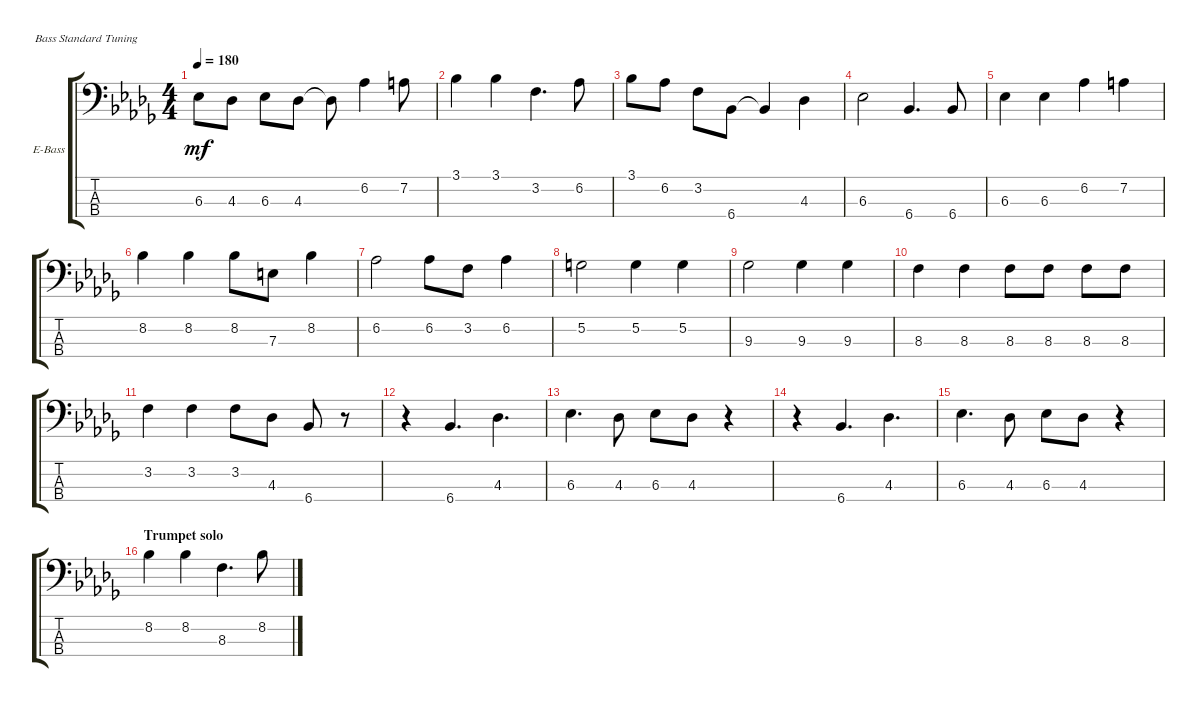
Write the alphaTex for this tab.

\bracketExtendMode groupsimilarinstruments
\firstSystemTrackNameOrientation horizontal
\otherSystemsTrackNameOrientation horizontal
\track ("Bass" "E-Bass") {instrument electricbassfinger}
\staff {score tabs}
\tuning (G2 D2 A1 E1)
\ts (4 4)
\tempo 180
\clef f4
\ks bbminor
6.3.8{dy mf} 4.3.8 6.3.8 4.3.8 4.3{t}.8 6.2.4 7.2.8 |
3.1.4 3.1.4 3.2.4{d} 6.2.8 |
3.1.8 6.2.8 3.2.8 6.4.8 6.4{t}.4 4.3.4 |
6.3.2 6.4.4{d} 6.4.8 |
6.3.4 6.3.4 6.2.4 7.2.4 |
8.2.4 8.2.4 8.2.8 7.3.8 8.2.4 |
6.2.2 6.2.8 3.2.8 6.2.4 |
5.2.2 5.2.4 5.2.4 |
9.3.2 9.3.4 9.3.4 |
8.3.4 8.3.4 8.3.8 8.3.8 8.3.8 8.3.8 |
3.2.4 3.2.4 3.2.8 4.3.8 6.4.8 r.8 |
r.4 6.4.4{d} 4.3.4{d} |
6.3.4{d} 4.3.8 6.3.8 4.3.8 r.4 |
r.4 6.4.4{d} 4.3.4{d} |
6.3.4{d} 4.3.8 6.3.8 4.3.8 r.4 |
\section ("" "Trumpet solo")
8.2.4 8.2.4 8.3.4{d} 8.2.8
